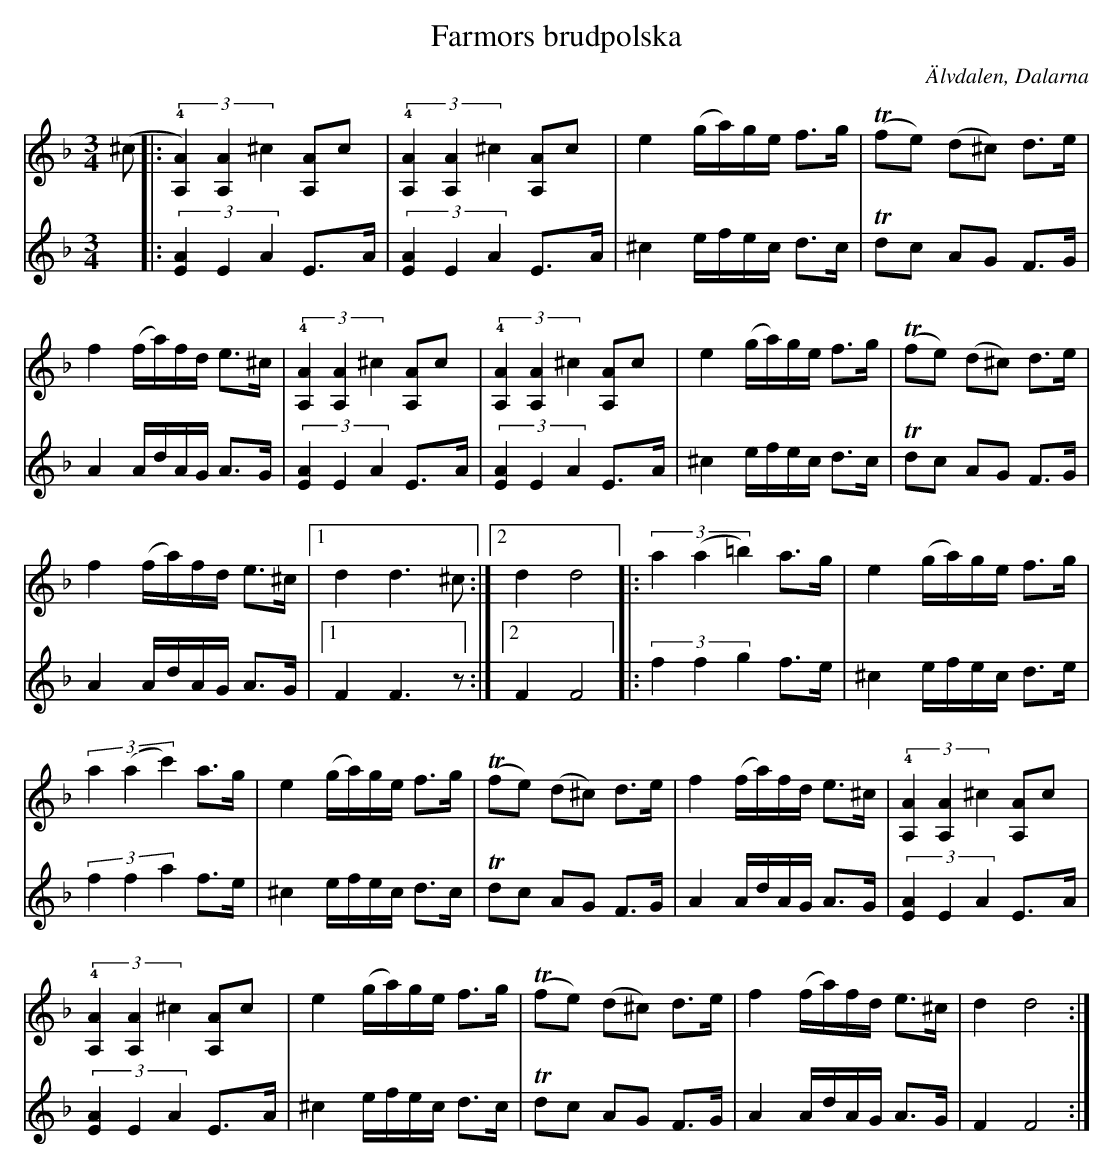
X:1
T:Farmors brudpolska
M:3/4
L:1/8
O:Älvdalen, Dalarna
K:Dm
V:1
(^c |: (3!4![A,2A2]) [A,2A2] ^c2 [A,A]c | (3!4![A,2A2] [A,2A2] ^c2 [A,A]c | e2 (g/a/)g/e/ f>g | (Tfe) (d^c) d>e |
f2 (f/a/)f/d/ e>^c | (3!4![A,2A2] [A,2A2] ^c2 [A,A]c | (3!4![A,2A2] [A,2A2] ^c2 [A,A]c | e2 (g/a/)g/e/ f>g | (Tfe) (d^c) d>e |
f2 (f/a/)f/d/ e>^c |1 d2 d3 ^c :|2 d2 d4 |: (3a2 (a2 =b2) a>g | e2 (g/a/)g/e/ f>g |
(3a2 (a2 c'2) a>g | e2 (g/a/)g/e/ f>g | (Tfe) (d^c) d>e | f2 (f/a/)f/d/ e>^c | (3!4![A,2A2] [A,2A2] ^c2 [A,A]c |
(3!4![A,2A2] [A,2A2] ^c2 [A,A]c | e2 (g/a/)g/e/ f>g | (Tfe) (d^c) d>e | f2 (f/a/)f/d/ e>^c | d2 d4 :|
V:5
x |: (3[E2A2] E2 A2 E>A | (3[E2A2] E2 A2 E>A | ^c2 e/f/e/c/ d>c | Tdc AG F>G |
A2 A/d/A/G/ A>G | (3[E2A2] E2 A2 E>A | (3[E2A2] E2 A2 E>A | ^c2 e/f/e/c/ d>c | Tdc AG F>G |
A2 A/d/A/G/ A>G |1 F2 F3 z :|2 F2 F4 |: (3f2 f2 g2 f>e | ^c2 e/f/e/c/ d>e |
(3f2 f2 a2 f>e | ^c2 e/f/e/c/ d>c | Tdc AG F>G | A2 A/d/A/G/ A>G | (3[E2A2] E2 A2 E>A |
(3[E2A2] E2 A2 E>A | ^c2 e/f/e/c/ d>c | Tdc AG F>G | A2 A/d/A/G/ A>G | F2 F4 :|
